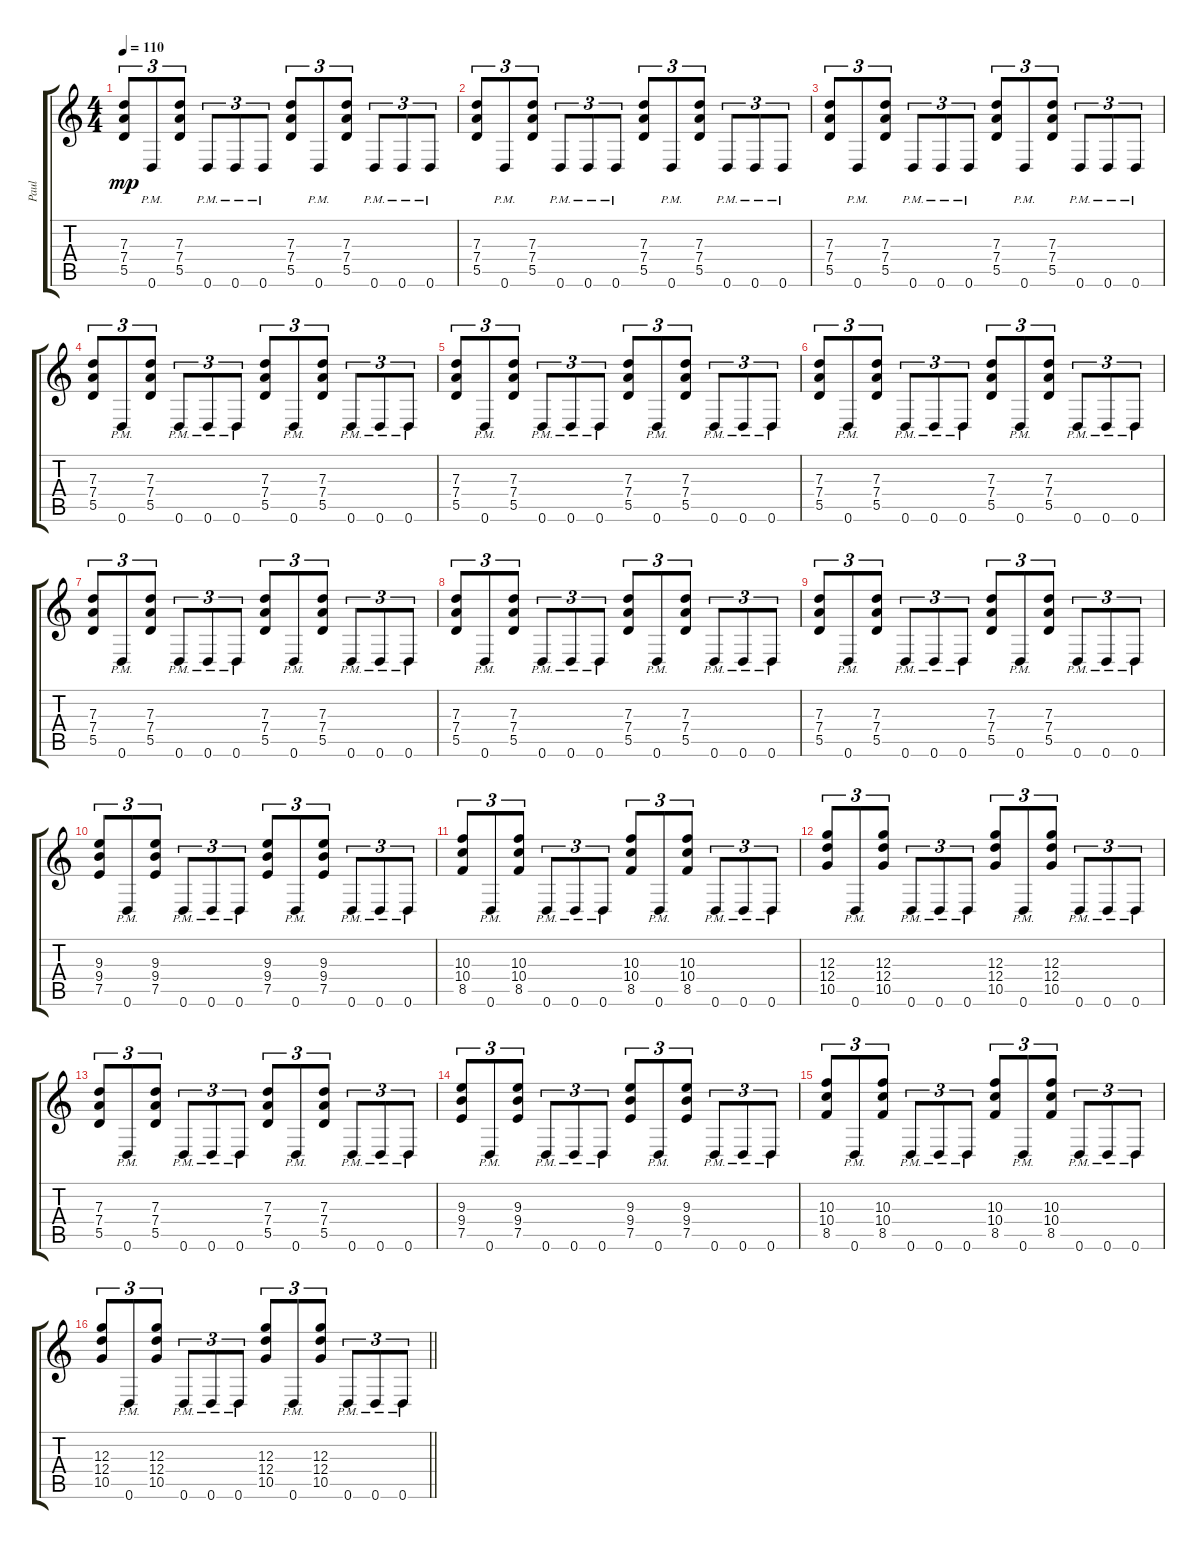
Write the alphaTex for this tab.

\track ("Paul" "Paul") {instrument distortionguitar}
\staff {score tabs}
\tuning (E4 B3 G3 D3 A2 D2) {hide}
\ts (4 4)
\tempo 110
\clef g2
\ks c
(7.3 7.4 5.5).8{tu (3 2) dy mp} 0.6{pm}.8{tu (3 2)} (7.3 7.4 5.5).8{tu (3 2)} 0.6{pm}.8{tu (3 2)} 0.6{pm}.8{tu (3 2)} 0.6{pm}.8{tu (3 2)} (7.3 7.4 5.5).8{tu (3 2)} 0.6{pm}.8{tu (3 2)} (7.3 7.4 5.5).8{tu (3 2)} 0.6{pm}.8{tu (3 2)} 0.6{pm}.8{tu (3 2)} 0.6{pm}.8{tu (3 2)} |
(7.3 7.4 5.5).8{tu (3 2)} 0.6{pm}.8{tu (3 2)} (7.3 7.4 5.5).8{tu (3 2)} 0.6{pm}.8{tu (3 2)} 0.6{pm}.8{tu (3 2)} 0.6{pm}.8{tu (3 2)} (7.3 7.4 5.5).8{tu (3 2)} 0.6{pm}.8{tu (3 2)} (7.3 7.4 5.5).8{tu (3 2)} 0.6{pm}.8{tu (3 2)} 0.6{pm}.8{tu (3 2)} 0.6{pm}.8{tu (3 2)} |
(7.3 7.4 5.5).8{tu (3 2)} 0.6{pm}.8{tu (3 2)} (7.3 7.4 5.5).8{tu (3 2)} 0.6{pm}.8{tu (3 2)} 0.6{pm}.8{tu (3 2)} 0.6{pm}.8{tu (3 2)} (7.3 7.4 5.5).8{tu (3 2)} 0.6{pm}.8{tu (3 2)} (7.3 7.4 5.5).8{tu (3 2)} 0.6{pm}.8{tu (3 2)} 0.6{pm}.8{tu (3 2)} 0.6{pm}.8{tu (3 2)} |
(7.3 7.4 5.5).8{tu (3 2)} 0.6{pm}.8{tu (3 2)} (7.3 7.4 5.5).8{tu (3 2)} 0.6{pm}.8{tu (3 2)} 0.6{pm}.8{tu (3 2)} 0.6{pm}.8{tu (3 2)} (7.3 7.4 5.5).8{tu (3 2)} 0.6{pm}.8{tu (3 2)} (7.3 7.4 5.5).8{tu (3 2)} 0.6{pm}.8{tu (3 2)} 0.6{pm}.8{tu (3 2)} 0.6{pm}.8{tu (3 2)} |
(7.3 7.4 5.5).8{tu (3 2)} 0.6{pm}.8{tu (3 2)} (7.3 7.4 5.5).8{tu (3 2)} 0.6{pm}.8{tu (3 2)} 0.6{pm}.8{tu (3 2)} 0.6{pm}.8{tu (3 2)} (7.3 7.4 5.5).8{tu (3 2)} 0.6{pm}.8{tu (3 2)} (7.3 7.4 5.5).8{tu (3 2)} 0.6{pm}.8{tu (3 2)} 0.6{pm}.8{tu (3 2)} 0.6{pm}.8{tu (3 2)} |
(7.3 7.4 5.5).8{tu (3 2)} 0.6{pm}.8{tu (3 2)} (7.3 7.4 5.5).8{tu (3 2)} 0.6{pm}.8{tu (3 2)} 0.6{pm}.8{tu (3 2)} 0.6{pm}.8{tu (3 2)} (7.3 7.4 5.5).8{tu (3 2)} 0.6{pm}.8{tu (3 2)} (7.3 7.4 5.5).8{tu (3 2)} 0.6{pm}.8{tu (3 2)} 0.6{pm}.8{tu (3 2)} 0.6{pm}.8{tu (3 2)} |
(7.3 7.4 5.5).8{tu (3 2)} 0.6{pm}.8{tu (3 2)} (7.3 7.4 5.5).8{tu (3 2)} 0.6{pm}.8{tu (3 2)} 0.6{pm}.8{tu (3 2)} 0.6{pm}.8{tu (3 2)} (7.3 7.4 5.5).8{tu (3 2)} 0.6{pm}.8{tu (3 2)} (7.3 7.4 5.5).8{tu (3 2)} 0.6{pm}.8{tu (3 2)} 0.6{pm}.8{tu (3 2)} 0.6{pm}.8{tu (3 2)} |
(7.3 7.4 5.5).8{tu (3 2)} 0.6{pm}.8{tu (3 2)} (7.3 7.4 5.5).8{tu (3 2)} 0.6{pm}.8{tu (3 2)} 0.6{pm}.8{tu (3 2)} 0.6{pm}.8{tu (3 2)} (7.3 7.4 5.5).8{tu (3 2)} 0.6{pm}.8{tu (3 2)} (7.3 7.4 5.5).8{tu (3 2)} 0.6{pm}.8{tu (3 2)} 0.6{pm}.8{tu (3 2)} 0.6{pm}.8{tu (3 2)} |
(7.3 7.4 5.5).8{tu (3 2)} 0.6{pm}.8{tu (3 2)} (7.3 7.4 5.5).8{tu (3 2)} 0.6{pm}.8{tu (3 2)} 0.6{pm}.8{tu (3 2)} 0.6{pm}.8{tu (3 2)} (7.3 7.4 5.5).8{tu (3 2)} 0.6{pm}.8{tu (3 2)} (7.3 7.4 5.5).8{tu (3 2)} 0.6{pm}.8{tu (3 2)} 0.6{pm}.8{tu (3 2)} 0.6{pm}.8{tu (3 2)} |
(9.3 9.4 7.5).8{tu (3 2)} 0.6{pm}.8{tu (3 2)} (9.3 9.4 7.5).8{tu (3 2)} 0.6{pm}.8{tu (3 2)} 0.6{pm}.8{tu (3 2)} 0.6{pm}.8{tu (3 2)} (9.3 9.4 7.5).8{tu (3 2)} 0.6{pm}.8{tu (3 2)} (9.3 9.4 7.5).8{tu (3 2)} 0.6{pm}.8{tu (3 2)} 0.6{pm}.8{tu (3 2)} 0.6{pm}.8{tu (3 2)} |
(10.3 10.4 8.5).8{tu (3 2)} 0.6{pm}.8{tu (3 2)} (10.3 10.4 8.5).8{tu (3 2)} 0.6{pm}.8{tu (3 2)} 0.6{pm}.8{tu (3 2)} 0.6{pm}.8{tu (3 2)} (10.3 10.4 8.5).8{tu (3 2)} 0.6{pm}.8{tu (3 2)} (10.3 10.4 8.5).8{tu (3 2)} 0.6{pm}.8{tu (3 2)} 0.6{pm}.8{tu (3 2)} 0.6{pm}.8{tu (3 2)} |
(12.3 12.4 10.5).8{tu (3 2)} 0.6{pm}.8{tu (3 2)} (12.3 12.4 10.5).8{tu (3 2)} 0.6{pm}.8{tu (3 2)} 0.6{pm}.8{tu (3 2)} 0.6{pm}.8{tu (3 2)} (12.3 12.4 10.5).8{tu (3 2)} 0.6{pm}.8{tu (3 2)} (12.3 12.4 10.5).8{tu (3 2)} 0.6{pm}.8{tu (3 2)} 0.6{pm}.8{tu (3 2)} 0.6{pm}.8{tu (3 2)} |
(7.3 7.4 5.5).8{tu (3 2)} 0.6{pm}.8{tu (3 2)} (7.3 7.4 5.5).8{tu (3 2)} 0.6{pm}.8{tu (3 2)} 0.6{pm}.8{tu (3 2)} 0.6{pm}.8{tu (3 2)} (7.3 7.4 5.5).8{tu (3 2)} 0.6{pm}.8{tu (3 2)} (7.3 7.4 5.5).8{tu (3 2)} 0.6{pm}.8{tu (3 2)} 0.6{pm}.8{tu (3 2)} 0.6{pm}.8{tu (3 2)} |
(9.3 9.4 7.5).8{tu (3 2)} 0.6{pm}.8{tu (3 2)} (9.3 9.4 7.5).8{tu (3 2)} 0.6{pm}.8{tu (3 2)} 0.6{pm}.8{tu (3 2)} 0.6{pm}.8{tu (3 2)} (9.3 9.4 7.5).8{tu (3 2)} 0.6{pm}.8{tu (3 2)} (9.3 9.4 7.5).8{tu (3 2)} 0.6{pm}.8{tu (3 2)} 0.6{pm}.8{tu (3 2)} 0.6{pm}.8{tu (3 2)} |
(10.3 10.4 8.5).8{tu (3 2)} 0.6{pm}.8{tu (3 2)} (10.3 10.4 8.5).8{tu (3 2)} 0.6{pm}.8{tu (3 2)} 0.6{pm}.8{tu (3 2)} 0.6{pm}.8{tu (3 2)} (10.3 10.4 8.5).8{tu (3 2)} 0.6{pm}.8{tu (3 2)} (10.3 10.4 8.5).8{tu (3 2)} 0.6{pm}.8{tu (3 2)} 0.6{pm}.8{tu (3 2)} 0.6{pm}.8{tu (3 2)} |
\barLineRight lightlight
(12.3 12.4 10.5).8{tu (3 2)} 0.6{pm}.8{tu (3 2)} (12.3 12.4 10.5).8{tu (3 2)} 0.6{pm}.8{tu (3 2)} 0.6{pm}.8{tu (3 2)} 0.6{pm}.8{tu (3 2)} (12.3 12.4 10.5).8{tu (3 2)} 0.6{pm}.8{tu (3 2)} (12.3 12.4 10.5).8{tu (3 2)} 0.6{pm}.8{tu (3 2)} 0.6{pm}.8{tu (3 2)} 0.6{pm}.8{tu (3 2)}
